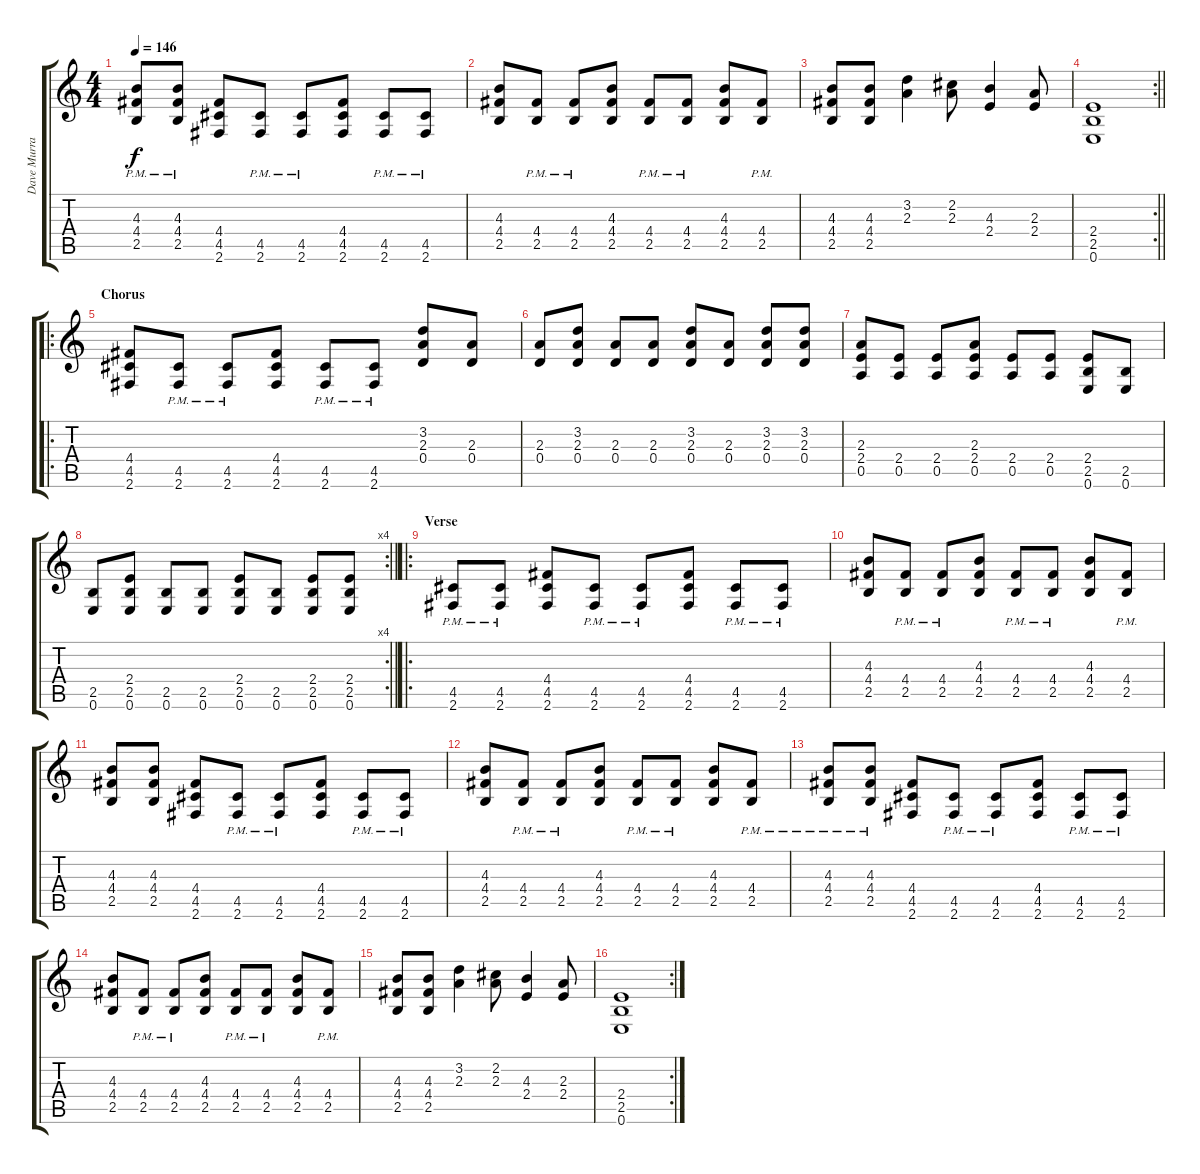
\track ("Dave Murray" "Dave Murra") {instrument distortionguitar}
\staff {score tabs}
\tuning (E4 B3 G3 D3 A2 E2) {hide}
\ts (4 4)
\tempo 146
\clef g2
\ks c
(4.3{pm} 4.4{pm} 2.5{pm}).8{dy f} (4.3{pm} 4.4{pm} 2.5{pm}).8 (4.4 4.5 2.6).8 (4.5{pm} 2.6{pm}).8 (4.5{pm} 2.6{pm}).8 (4.4 4.5 2.6).8 (4.5{pm} 2.6{pm}).8 (4.5{pm} 2.6{pm}).8 |
(4.3 4.4 2.5).8 (4.4{pm} 2.5{pm}).8 (4.4{pm} 2.5{pm}).8 (4.3 4.4 2.5).8 (4.4{pm} 2.5{pm}).8 (4.4{pm} 2.5{pm}).8 (4.3 4.4 2.5).8 (4.4{pm} 2.5{pm}).8 |
(4.3 4.4 2.5).8 (4.3 4.4 2.5).8 (3.2 2.3).4 (2.2 2.3).8 (4.3 2.4).4 (2.3 2.4).8 |
\rc 2
\barLineRight lightlight
(2.4 2.5 0.6).1 |
\ro
\section ("" "Chorus")
(4.4 4.5 2.6).8 (4.5{pm} 2.6{pm}).8 (4.5{pm} 2.6{pm}).8 (4.4 4.5 2.6).8 (4.5{pm} 2.6{pm}).8 (4.5{pm} 2.6{pm}).8 (3.2 2.3 0.4).8 (2.3 0.4).8 |
(2.3 0.4).8 (3.2 2.3 0.4).8 (2.3 0.4).8 (2.3 0.4).8 (3.2 2.3 0.4).8 (2.3 0.4).8 (3.2 2.3 0.4).8 (3.2 2.3 0.4).8 |
(2.3 2.4 0.5).8 (2.4 0.5).8 (2.4 0.5).8 (2.3 2.4 0.5).8 (2.4 0.5).8 (2.4 0.5).8 (2.4 2.5 0.6).8 (2.5 0.6).8 |
\rc 4
\barLineRight lightlight
(2.5 0.6).8 (2.4 2.5 0.6).8 (2.5 0.6).8 (2.5 0.6).8 (2.4 2.5 0.6).8 (2.5 0.6).8 (2.4 2.5 0.6).8 (2.4 2.5 0.6).8 |
\ro
\section ("" "Verse")
(4.5{pm} 2.6{pm}).8 (4.5{pm} 2.6{pm}).8 (4.4 4.5 2.6).8 (4.5{pm} 2.6{pm}).8 (4.5{pm} 2.6{pm}).8 (4.4 4.5 2.6).8 (4.5{pm} 2.6{pm}).8 (4.5{pm} 2.6{pm}).8 |
(4.3 4.4 2.5).8 (4.4{pm} 2.5{pm}).8 (4.4{pm} 2.5{pm}).8 (4.3 4.4 2.5).8 (4.4{pm} 2.5{pm}).8 (4.4{pm} 2.5{pm}).8 (4.3 4.4 2.5).8 (4.4{pm} 2.5{pm}).8 |
(4.3 4.4 2.5).8 (4.3 4.4 2.5).8 (4.4 4.5 2.6).8 (4.5{pm} 2.6{pm}).8 (4.5{pm} 2.6{pm}).8 (4.4 4.5 2.6).8 (4.5{pm} 2.6{pm}).8 (4.5{pm} 2.6{pm}).8 |
(4.3 4.4 2.5).8 (4.4{pm} 2.5{pm}).8 (4.4{pm} 2.5{pm}).8 (4.3 4.4 2.5).8 (4.4{pm} 2.5{pm}).8 (4.4{pm} 2.5{pm}).8 (4.3 4.4 2.5).8 (4.4{pm} 2.5{pm}).8 |
(4.3{pm} 4.4{pm} 2.5{pm}).8 (4.3{pm} 4.4{pm} 2.5{pm}).8 (4.4 4.5 2.6).8 (4.5{pm} 2.6{pm}).8 (4.5{pm} 2.6{pm}).8 (4.4 4.5 2.6).8 (4.5{pm} 2.6{pm}).8 (4.5{pm} 2.6{pm}).8 |
(4.3 4.4 2.5).8 (4.4{pm} 2.5{pm}).8 (4.4{pm} 2.5{pm}).8 (4.3 4.4 2.5).8 (4.4{pm} 2.5{pm}).8 (4.4{pm} 2.5{pm}).8 (4.3 4.4 2.5).8 (4.4{pm} 2.5{pm}).8 |
(4.3 4.4 2.5).8 (4.3 4.4 2.5).8 (3.2 2.3).4 (2.2 2.3).8 (4.3 2.4).4 (2.3 2.4).8 |
\rc 2
(2.4 2.5 0.6).1
